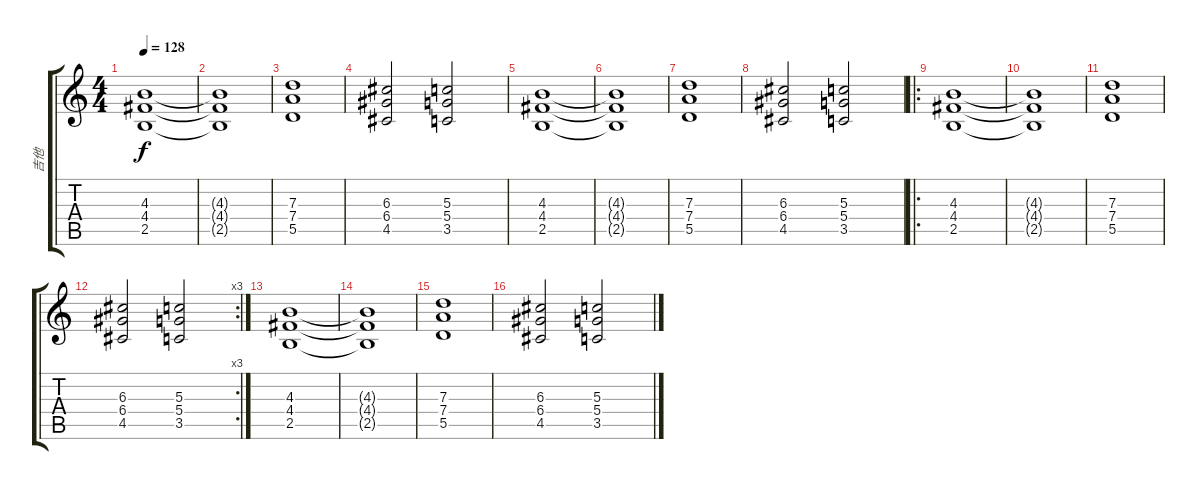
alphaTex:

\track ("吉他" "吉他") {instrument overdrivenguitar}
\staff {score tabs}
\tuning (E4 B3 G3 D3 A2 E2) {hide}
\ts (4 4)
\tempo 128
\clef g2
\ks c
(4.3 4.4 2.5).1{dy f instrument overdrivenguitar} |
(4.3{t} 4.4{t} 2.5{t}).1 |
(7.3 7.4 5.5).1 |
(6.3 6.4 4.5).2 (5.3 5.4 3.5).2 |
(4.3 4.4 2.5).1 |
(4.3{t} 4.4{t} 2.5{t}).1 |
(7.3 7.4 5.5).1 |
(6.3 6.4 4.5).2 (5.3 5.4 3.5).2 |
\ro
(4.3 4.4 2.5).1 |
(4.3{t} 4.4{t} 2.5{t}).1 |
(7.3 7.4 5.5).1 |
\rc 3
(6.3 6.4 4.5).2 (5.3 5.4 3.5).2 |
(4.3 4.4 2.5).1 |
(4.3{t} 4.4{t} 2.5{t}).1 |
(7.3 7.4 5.5).1 |
(6.3 6.4 4.5).2 (5.3 5.4 3.5).2
